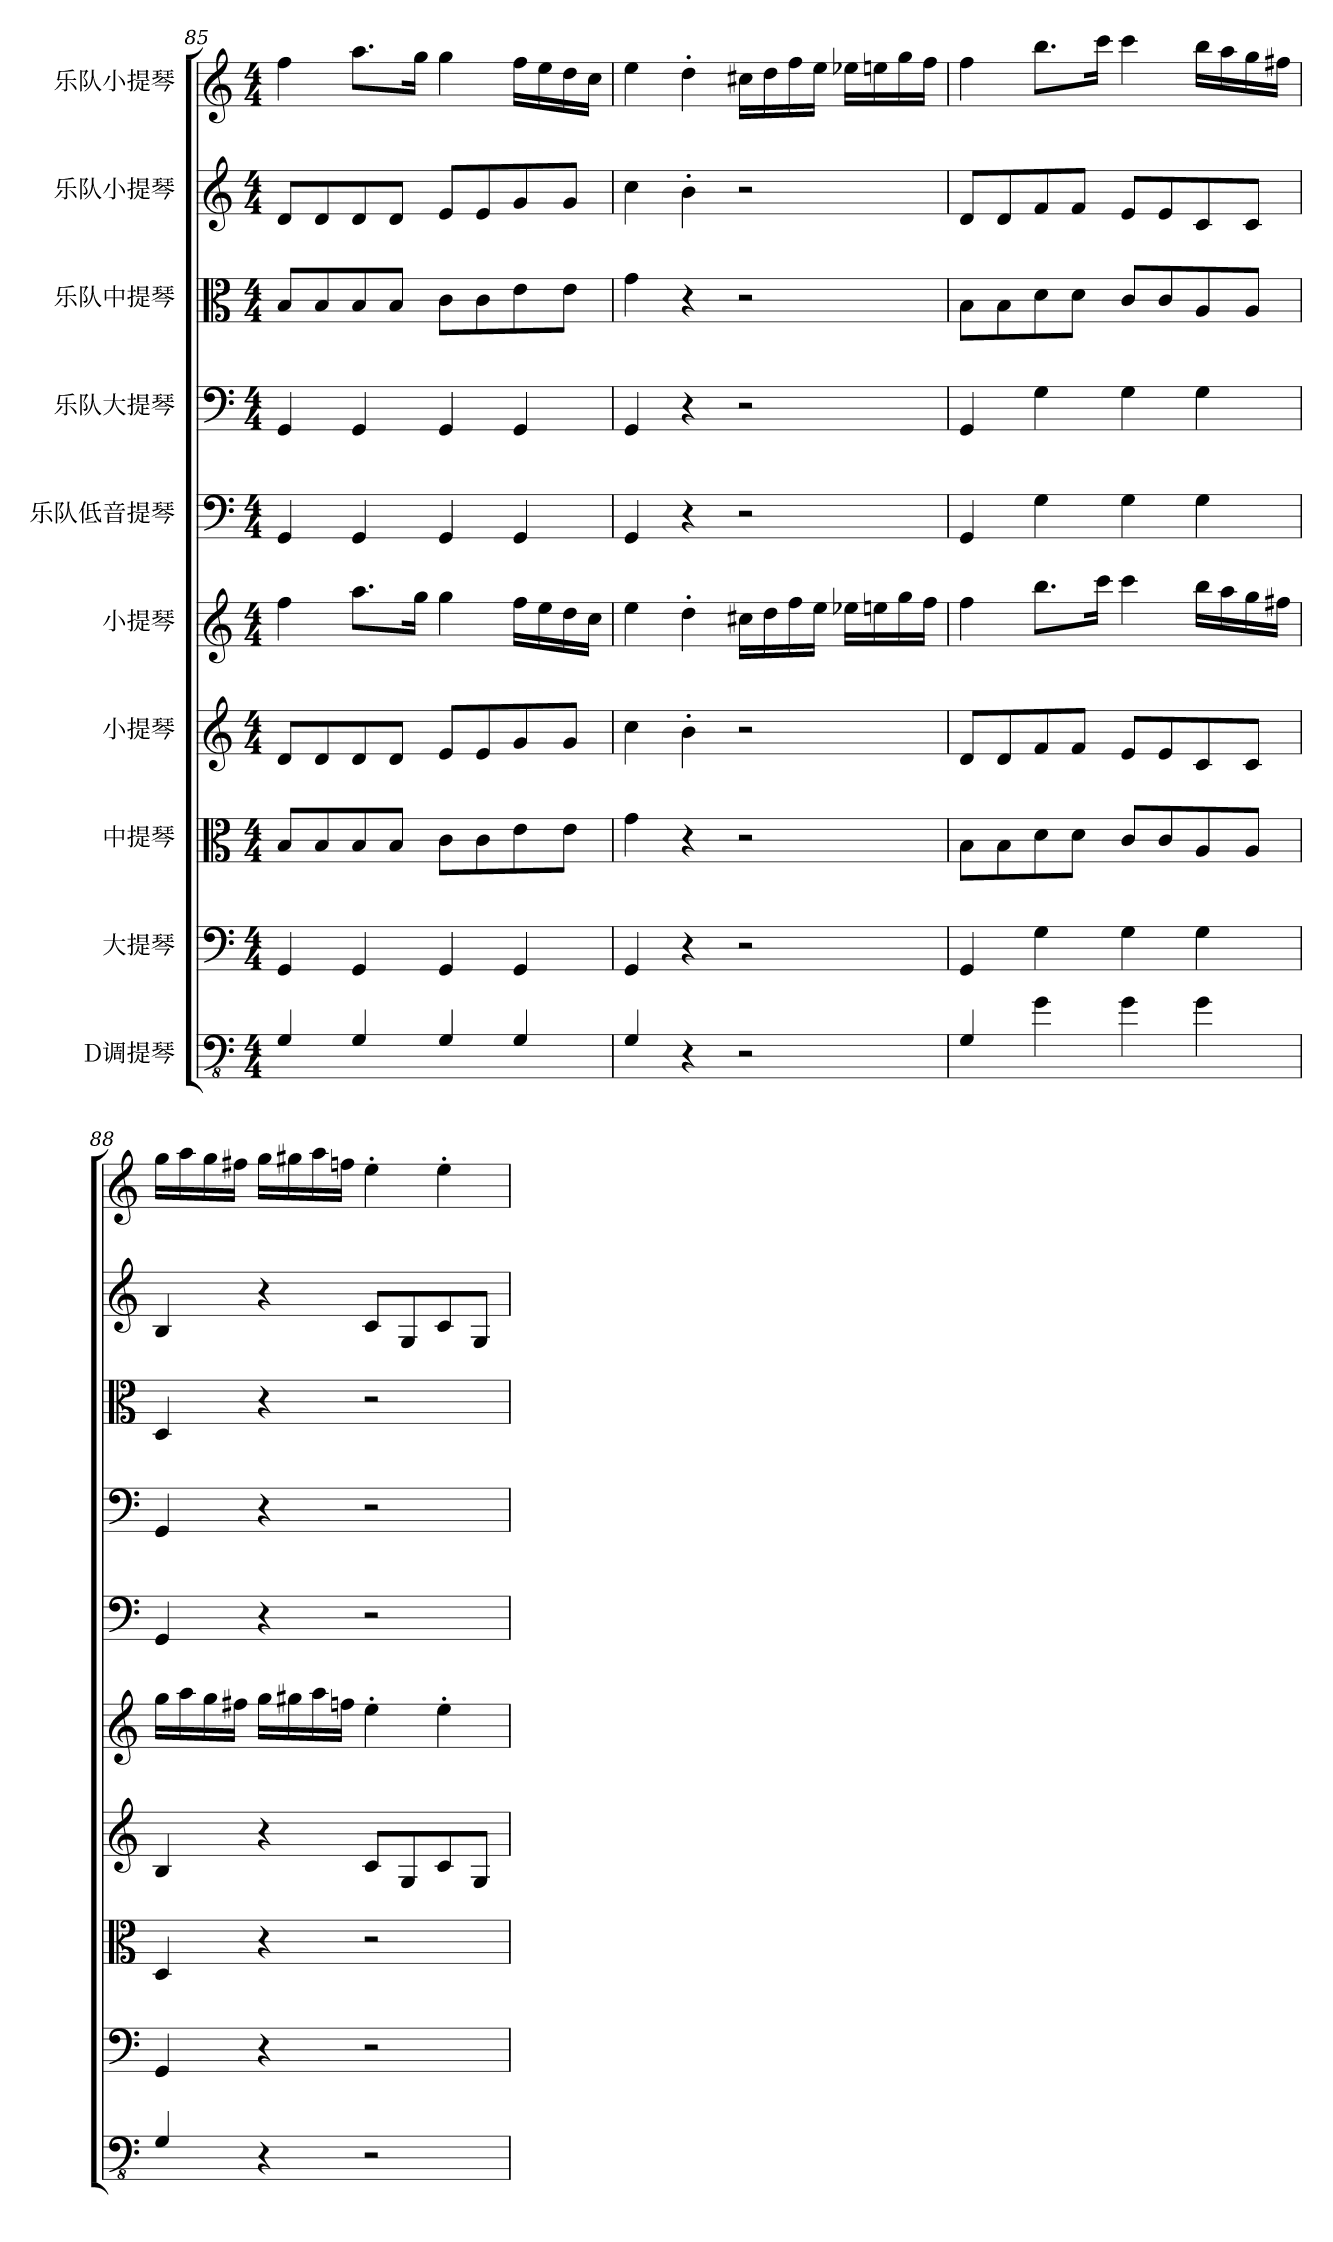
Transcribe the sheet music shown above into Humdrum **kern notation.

**kern	**kern	**kern	**kern	**kern	**kern	**kern	**kern	**kern	**kern
*part10	*part9	*part8	*part7	*part6	*part5	*part4	*part3	*part2	*part1
*staff10	*staff9	*staff8	*staff7	*staff6	*staff5	*staff4	*staff3	*staff2	*staff1
*I"D调提琴	*I"大提琴	*I"中提琴	*I"小提琴	*I"小提琴	*I"乐队低音提琴	*I"乐队大提琴	*I"乐队中提琴	*I"乐队小提琴	*I"乐队小提琴
*clefFv4	*clefF4	*clefC3	*clefG2	*clefG2	*clefF4	*clefF4	*clefC3	*clefG2	*clefG2
*ITrd7c12	*	*	*	*	*ITrd7c12	*	*	*	*
*k[]	*k[]	*k[]	*k[]	*k[]	*k[]	*k[]	*k[]	*k[]	*k[]
*M4/4	*M4/4	*M4/4	*M4/4	*M4/4	*M4/4	*M4/4	*M4/4	*M4/4	*M4/4
=85	=85	=85	=85	=85	=85	=85	=85	=85	=85
4GGG/	4GG/	8B/L	8d/L	4ff\	4GGG/	4GG/	8B/L	8d/L	4ff\
.	.	8B/	8d/	.	.	.	8B/	8d/	.
4GGG/	4GG/	8B/	8d/	8.aa\L	4GGG/	4GG/	8B/	8d/	8.aa\L
.	.	8B/J	8d/J	.	.	.	8B/J	8d/J	.
.	.	.	.	16gg\Jk	.	.	.	.	16gg\Jk
4GGG/	4GG/	8c\L	8e/L	4gg\	4GGG/	4GG/	8c\L	8e/L	4gg\
.	.	8c\	8e/	.	.	.	8c\	8e/	.
4GGG/	4GG/	8e\	8g/	16ff\LL	4GGG/	4GG/	8e\	8g/	16ff\LL
.	.	.	.	16ee\	.	.	.	.	16ee\
.	.	8e\J	8g/J	16dd\	.	.	8e\J	8g/J	16dd\
.	.	.	.	16cc\JJ	.	.	.	.	16cc\JJ
!!LO:PB:g=z
=86	=86	=86	=86	=86	=86	=86	=86	=86	=86
4GGG/	4GG/	4g\	4cc\	4ee\	4GGG/	4GG/	4g\	4cc\	4ee\
4r	4r	4r	4b'\	4dd'\	4r	4r	4r	4b'\	4dd'\
2r	2r	2r	2r	16cc#X\LL	2r	2r	2r	2r	16cc#X\LL
.	.	.	.	16dd\	.	.	.	.	16dd\
.	.	.	.	16ff\	.	.	.	.	16ff\
.	.	.	.	16ee\JJ	.	.	.	.	16ee\JJ
.	.	.	.	16ee-X\LL	.	.	.	.	16ee-X\LL
.	.	.	.	16een\	.	.	.	.	16een\
.	.	.	.	16gg\	.	.	.	.	16gg\
.	.	.	.	16ff\JJ	.	.	.	.	16ff\JJ
=87	=87	=87	=87	=87	=87	=87	=87	=87	=87
4GGG/	4GG/	8B\L	8d/L	4ff\	4GGG/	4GG/	8B\L	8d/L	4ff\
.	.	8B\	8d/	.	.	.	8B\	8d/	.
*	*	*	*	*	*	*	*	*	*MM66
4GG\	4G\	8d\	8f/	8.bb\L	4GG\	4G\	8d\	8f/	8.bb\L
.	.	8d\J	8f/J	.	.	.	8d\J	8f/J	.
.	.	.	.	16ccc\Jk	.	.	.	.	16ccc\Jk
*	*	*	*	*	*	*	*	*	*MM65
4GG\	4G\	8c/L	8e/L	4ccc\	4GG\	4G\	8c/L	8e/L	4ccc\
.	.	8c/	8e/	.	.	.	8c/	8e/	.
4GG\	4G\	8A/	8c/	16bb\LL	4GG\	4G\	8A/	8c/	16bb\LL
.	.	.	.	16aa\	.	.	.	.	16aa\
.	.	8A/J	8c/J	16gg\	.	.	8A/J	8c/J	16gg\
.	.	.	.	16ff#X\JJ	.	.	.	.	16ff#X\JJ
=88	=88	=88	=88	=88	=88	=88	=88	=88	=88
*	*	*	*	*	*	*	*	*	*MM67
4GGG/	4GG/	4D/	4B/	16gg\LL	4GGG/	4GG/	4D/	4B/	16gg\LL
.	.	.	.	16aa\	.	.	.	.	16aa\
.	.	.	.	16gg\	.	.	.	.	16gg\
.	.	.	.	16ff#X\JJ	.	.	.	.	16ff#X\JJ
4r	4r	4r	4r	16gg\LL	4r	4r	4r	4r	16gg\LL
.	.	.	.	16gg#X\	.	.	.	.	16gg#X\
.	.	.	.	16aa\	.	.	.	.	16aa\
.	.	.	.	16ffn\JJ	.	.	.	.	16ffn\JJ
2r	2r	2r	8c/L	4ee'\	2r	2r	2r	8c/L	4ee'\
.	.	.	8G/	.	.	.	.	8G/	.
.	.	.	8c/	4ee'\	.	.	.	8c/	4ee'\
.	.	.	8G/J	.	.	.	.	8G/J	.
=	=	=	=	=	=	=	=	=	=
*-	*-	*-	*-	*-	*-	*-	*-	*-	*-
